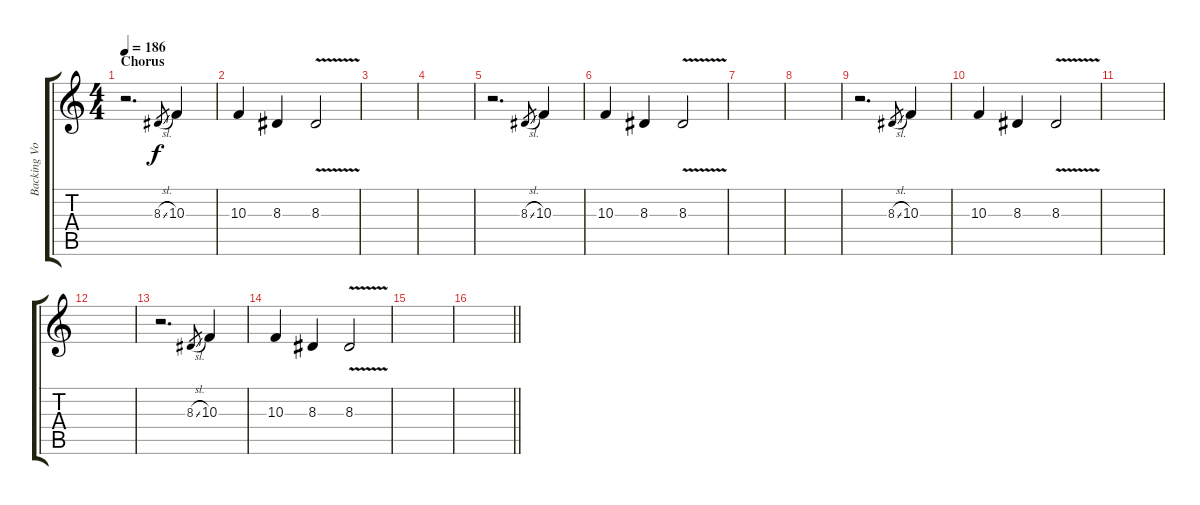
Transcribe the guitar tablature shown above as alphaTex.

\track ("Backing Vocals" "Backing Vo") {instrument voiceoohs}
\staff {score tabs}
\tuning (E4 B3 G3 D3 A2 E2) {hide}
\ts (4 4)
\section ("" "Chorus")
\tempo 186
\clef g2
\ks c
r.2{d dy f} 8.3{sl}.8{gr} 10.3.4 |
10.3.4 8.3.4 8.3{v}.2 |
|
|
r.2{d} 8.3{sl}.8{gr} 10.3.4 |
10.3.4 8.3.4 8.3{v}.2 |
|
|
r.2{d} 8.3{sl}.8{gr} 10.3.4 |
10.3.4 8.3.4 8.3{v}.2 |
|
|
r.2{d} 8.3{sl}.8{gr} 10.3.4 |
10.3.4 8.3.4 8.3{v}.2 |
|
\barLineRight lightlight
